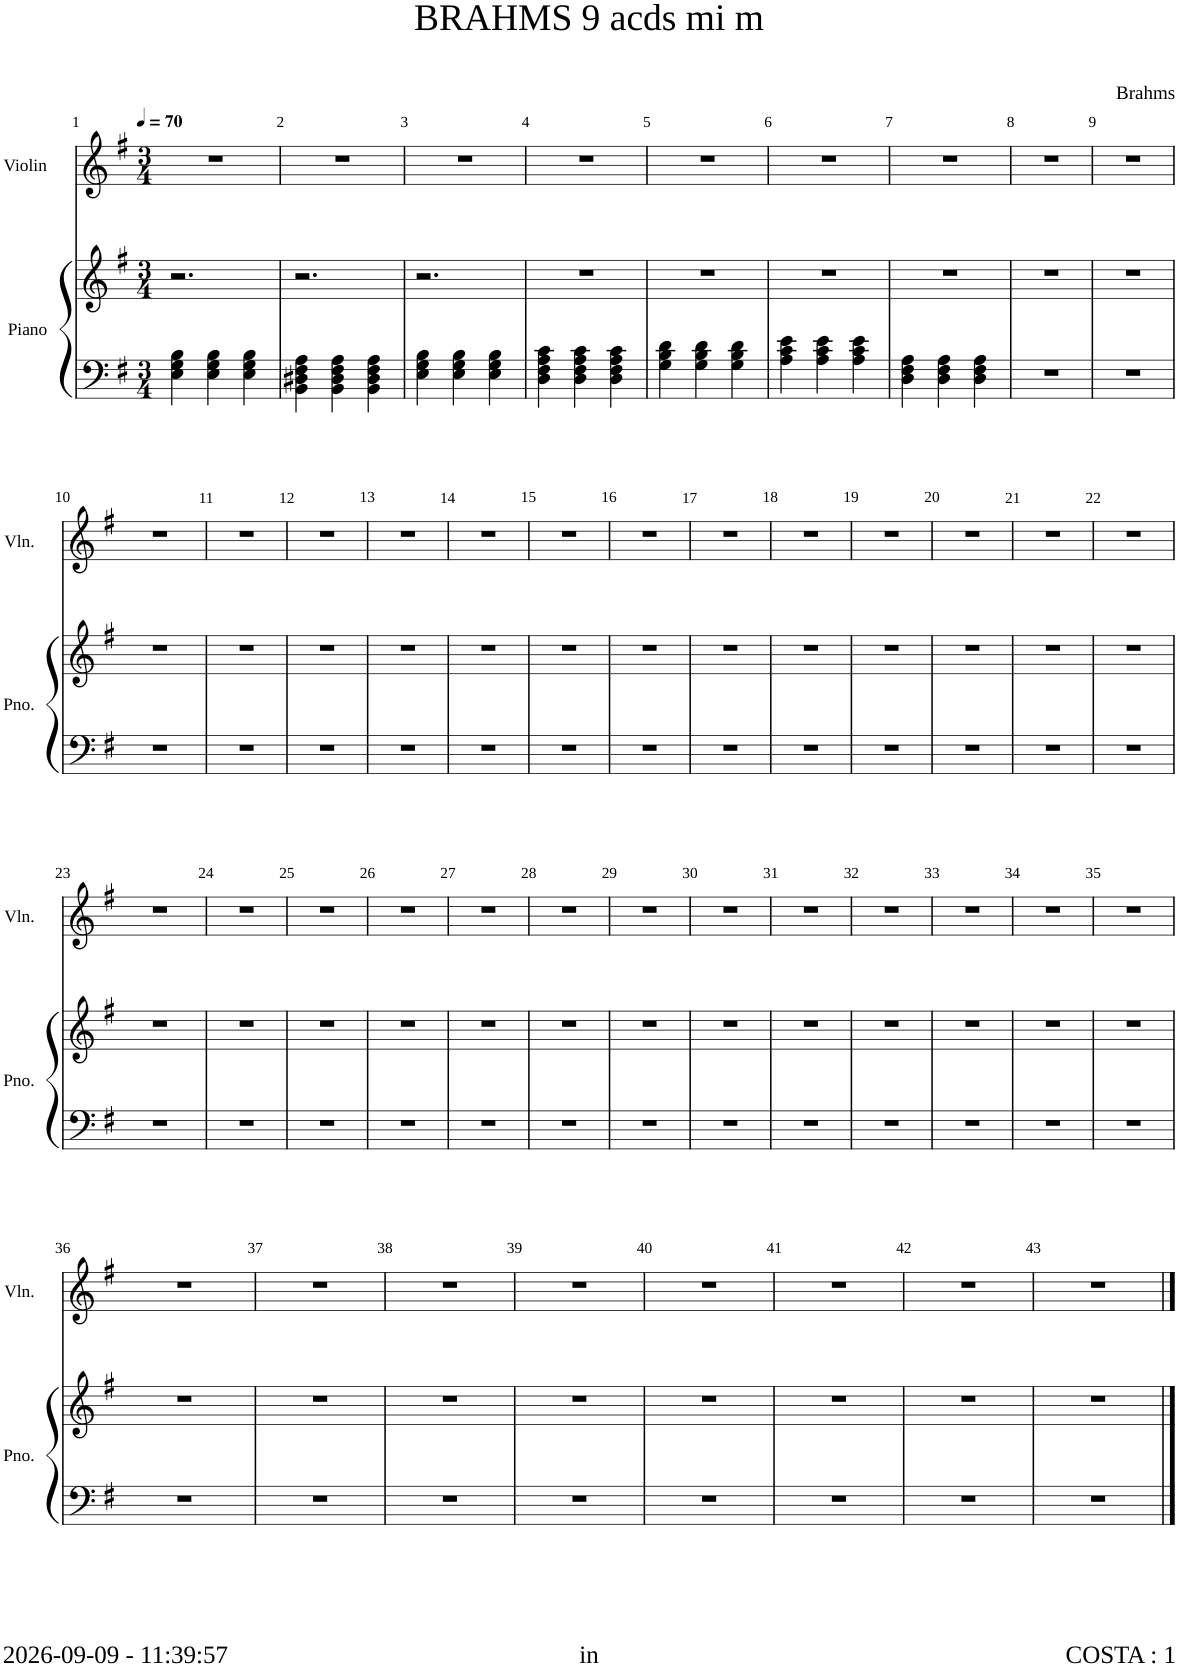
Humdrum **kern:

**kern	**kern	**kern
*part2	*part2	*part1
*staff3	*staff2	*staff1
*I"Piano	*	*I"Violin
*I'Pno.	*	*I'Vln.
*clefF4	*clefG2	*clefG2
*k[f#]	*k[f#]	*k[f#]
*M3/4	*M3/4	*M3/4
*MM70	*MM70	*MM70
=1	=1	=1
4E\ 4G\ 4B\	2.r	2.r
4E\ 4G\ 4B\	.	.
4E\ 4G\ 4B\	.	.
=2	=2	=2
4BB\ 4D#X\ 4F#\ 4A\	2.r	2.r
4BB\ 4D#\ 4F#\ 4A\	.	.
4BB\ 4D#\ 4F#\ 4A\	.	.
=3	=3	=3
4E\ 4G\ 4B\	2.r	2.r
4E\ 4G\ 4B\	.	.
4E\ 4G\ 4B\	.	.
=4	=4	=4
4D\ 4F#\ 4A\ 4c\	2.r	2.r
4D\ 4F#\ 4A\ 4c\	.	.
4D\ 4F#\ 4A\ 4c\	.	.
=5	=5	=5
4G\ 4B\ 4d\	2.r	2.r
4G\ 4B\ 4d\	.	.
4G\ 4B\ 4d\	.	.
=6	=6	=6
4A\ 4c\ 4e\	2.r	2.r
4A\ 4c\ 4e\	.	.
4A\ 4c\ 4e\	.	.
=7	=7	=7
4D\ 4F#\ 4A\	2.r	2.r
4D\ 4F#\ 4A\	.	.
4D\ 4F#\ 4A\	.	.
=8	=8	=8
2.r	2.r	2.r
=9	=9	=9
2.r	2.r	2.r
!!LO:LB:g=z
=10	=10	=10
2.r	2.r	2.r
=11	=11	=11
2.r	2.r	2.r
=12	=12	=12
2.r	2.r	2.r
=13	=13	=13
2.r	2.r	2.r
=14	=14	=14
2.r	2.r	2.r
=15	=15	=15
2.r	2.r	2.r
=16	=16	=16
2.r	2.r	2.r
=17	=17	=17
2.r	2.r	2.r
=18	=18	=18
2.r	2.r	2.r
=19	=19	=19
2.r	2.r	2.r
=20	=20	=20
2.r	2.r	2.r
=21	=21	=21
2.r	2.r	2.r
=22	=22	=22
2.r	2.r	2.r
!!LO:LB:g=z
=23	=23	=23
2.r	2.r	2.r
=24	=24	=24
2.r	2.r	2.r
=25	=25	=25
2.r	2.r	2.r
=26	=26	=26
2.r	2.r	2.r
=27	=27	=27
2.r	2.r	2.r
=28	=28	=28
2.r	2.r	2.r
=29	=29	=29
2.r	2.r	2.r
=30	=30	=30
2.r	2.r	2.r
=31	=31	=31
2.r	2.r	2.r
=32	=32	=32
2.r	2.r	2.r
=33	=33	=33
2.r	2.r	2.r
=34	=34	=34
2.r	2.r	2.r
=35	=35	=35
2.r	2.r	2.r
!!LO:LB:g=z
=36	=36	=36
2.r	2.r	2.r
=37	=37	=37
2.r	2.r	2.r
=38	=38	=38
2.r	2.r	2.r
=39	=39	=39
2.r	2.r	2.r
=40	=40	=40
2.r	2.r	2.r
=41	=41	=41
2.r	2.r	2.r
=42	=42	=42
2.r	2.r	2.r
=43	=43	=43
2.r	2.r	2.r
==	==	==
*-	*-	*-
